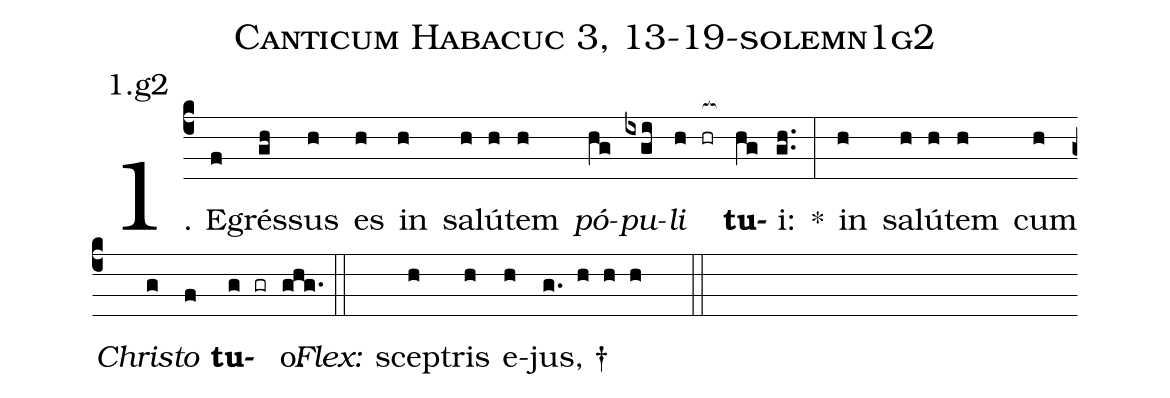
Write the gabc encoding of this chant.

name: Canticum Habacuc 3, 13-19-solemn1g2;
annotation: 1.g2;
%%
(c4)1. E(f)grés(gh)sus(h) es(h) in(h) sa(h)lú(h)tem(h) <i>pó</i>(hg)<i>pu</i>(ixgi)<i>li</i>(h hr[ocb:1{]) <b>tu</b>(hg[ocb:0}])i:(gh..) *(:) in(h) sa(h)lú(h)tem(h) cum(h) <i>Chris</i>(g)<i>to</i>(f) <b>tu</b>(g gr)o:(ghg.) (::)
<i>Flex:</i>()  scep(h)tris(h) e(h)jus, †(g. h h h  ::)
